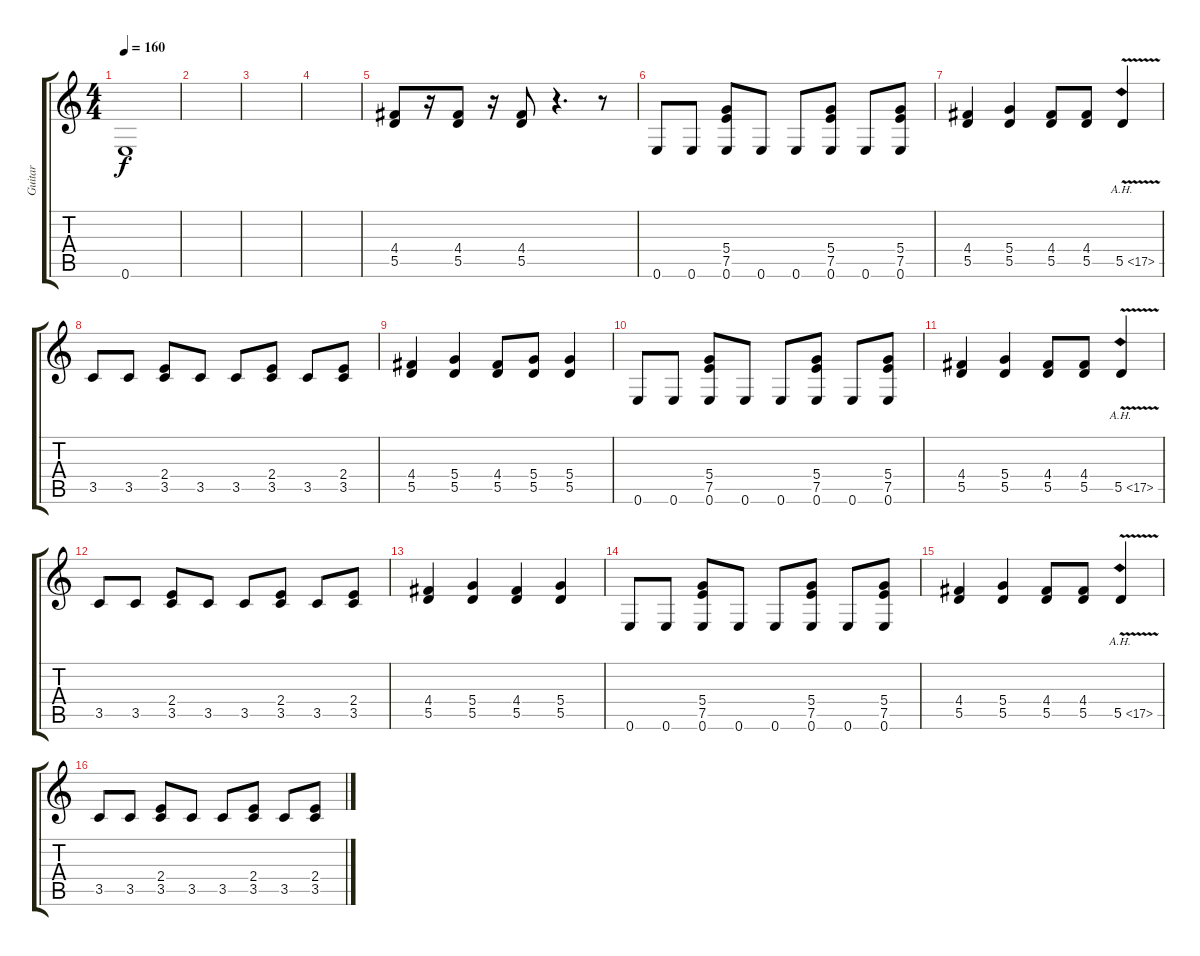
\track ("Guitar" "Guitar") {instrument distortionguitar}
\staff {score tabs}
\tuning (E4 B3 G3 D3 A2 E2) {hide}
\ts (4 4)
\tempo 160
\clef g2
\ks c
0.6{t}.1{dy f} |
|
|
|
(4.4 5.5).8 r.16 (4.4 5.5).8 r.16 (4.4 5.5).8 r.4{d} r.8 |
0.6.8 0.6.8 (5.4 7.5 0.6).8 0.6.8 0.6.8 (5.4 7.5 0.6).8 0.6.8 (5.4 7.5 0.6).8 |
(4.4 5.5).4 (5.4 5.5).4 (4.4 5.5).8 (4.4 5.5).8 5.5{ah 12 v}.4 |
3.5.8 3.5.8 (2.4 3.5).8 3.5.8 3.5.8 (2.4 3.5).8 3.5.8 (2.4 3.5).8 |
(4.4 5.5).4 (5.4 5.5).4 (4.4 5.5).8 (5.4 5.5).8 (5.4 5.5).4 |
0.6.8 0.6.8 (5.4 7.5 0.6).8 0.6.8 0.6.8 (5.4 7.5 0.6).8 0.6.8 (5.4 7.5 0.6).8 |
(4.4 5.5).4 (5.4 5.5).4 (4.4 5.5).8 (4.4 5.5).8 5.5{ah 12 v}.4 |
3.5.8 3.5.8 (2.4 3.5).8 3.5.8 3.5.8 (2.4 3.5).8 3.5.8 (2.4 3.5).8 |
(4.4 5.5).4 (5.4 5.5).4 (4.4 5.5).4 (5.4 5.5).4 |
0.6.8 0.6.8 (5.4 7.5 0.6).8 0.6.8 0.6.8 (5.4 7.5 0.6).8 0.6.8 (5.4 7.5 0.6).8 |
(4.4 5.5).4 (5.4 5.5).4 (4.4 5.5).8 (4.4 5.5).8 5.5{ah 12 v}.4 |
3.5.8 3.5.8 (2.4 3.5).8 3.5.8 3.5.8 (2.4 3.5).8 3.5.8 (2.4 3.5).8
